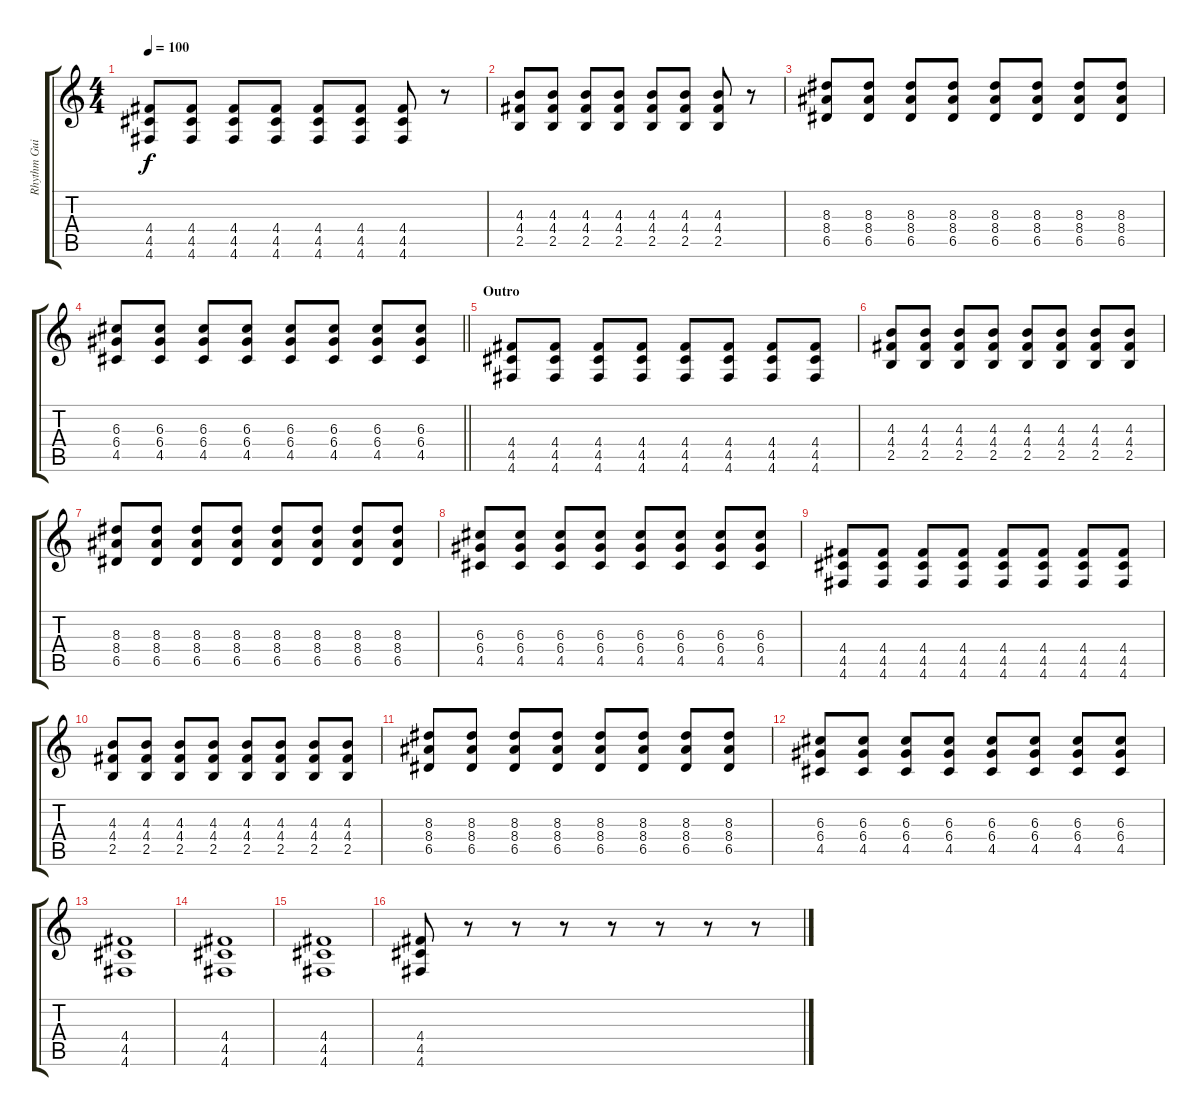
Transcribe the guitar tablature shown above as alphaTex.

\track ("Rhythm Guitar" "Rhythm Gui") {instrument overdrivenguitar}
\staff {score tabs}
\tuning (E4 B3 G3 D3 A2 D2) {hide}
\ts (4 4)
\tempo 100
\clef g2
\ks c
(4.4 4.5 4.6).8{dy f} (4.4 4.5 4.6).8 (4.4 4.5 4.6).8 (4.4 4.5 4.6).8 (4.4 4.5 4.6).8 (4.4 4.5 4.6).8 (4.4 4.5 4.6).8 r.8 |
(4.3 4.4 2.5).8 (4.3 4.4 2.5).8 (4.3 4.4 2.5).8 (4.3 4.4 2.5).8 (4.3 4.4 2.5).8 (4.3 4.4 2.5).8 (4.3 4.4 2.5).8 r.8 |
(8.3 8.4 6.5).8 (8.3 8.4 6.5).8 (8.3 8.4 6.5).8 (8.3 8.4 6.5).8 (8.3 8.4 6.5).8 (8.3 8.4 6.5).8 (8.3 8.4 6.5).8 (8.3 8.4 6.5).8 |
\barLineRight lightlight
(6.3 6.4 4.5).8 (6.3 6.4 4.5).8 (6.3 6.4 4.5).8 (6.3 6.4 4.5).8 (6.3 6.4 4.5).8 (6.3 6.4 4.5).8 (6.3 6.4 4.5).8 (6.3 6.4 4.5).8 |
\section ("" "Outro")
(4.4 4.5 4.6).8 (4.4 4.5 4.6).8 (4.4 4.5 4.6).8 (4.4 4.5 4.6).8 (4.4 4.5 4.6).8 (4.4 4.5 4.6).8 (4.4 4.5 4.6).8 (4.4 4.5 4.6).8 |
(4.3 4.4 2.5).8 (4.3 4.4 2.5).8 (4.3 4.4 2.5).8 (4.3 4.4 2.5).8 (4.3 4.4 2.5).8 (4.3 4.4 2.5).8 (4.3 4.4 2.5).8 (4.3 4.4 2.5).8 |
(8.3 8.4 6.5).8 (8.3 8.4 6.5).8 (8.3 8.4 6.5).8 (8.3 8.4 6.5).8 (8.3 8.4 6.5).8 (8.3 8.4 6.5).8 (8.3 8.4 6.5).8 (8.3 8.4 6.5).8 |
(6.3 6.4 4.5).8 (6.3 6.4 4.5).8 (6.3 6.4 4.5).8 (6.3 6.4 4.5).8 (6.3 6.4 4.5).8 (6.3 6.4 4.5).8 (6.3 6.4 4.5).8 (6.3 6.4 4.5).8 |
(4.4 4.5 4.6).8 (4.4 4.5 4.6).8 (4.4 4.5 4.6).8 (4.4 4.5 4.6).8 (4.4 4.5 4.6).8 (4.4 4.5 4.6).8 (4.4 4.5 4.6).8 (4.4 4.5 4.6).8 |
(4.3 4.4 2.5).8 (4.3 4.4 2.5).8 (4.3 4.4 2.5).8 (4.3 4.4 2.5).8 (4.3 4.4 2.5).8 (4.3 4.4 2.5).8 (4.3 4.4 2.5).8 (4.3 4.4 2.5).8 |
(8.3 8.4 6.5).8 (8.3 8.4 6.5).8 (8.3 8.4 6.5).8 (8.3 8.4 6.5).8 (8.3 8.4 6.5).8 (8.3 8.4 6.5).8 (8.3 8.4 6.5).8 (8.3 8.4 6.5).8 |
(6.3 6.4 4.5).8 (6.3 6.4 4.5).8 (6.3 6.4 4.5).8 (6.3 6.4 4.5).8 (6.3 6.4 4.5).8 (6.3 6.4 4.5).8 (6.3 6.4 4.5).8 (6.3 6.4 4.5).8 |
(4.4 4.5 4.6).1 |
(4.4 4.5 4.6).1 |
(4.4 4.5 4.6).1 |
(4.4 4.5 4.6).8 r.8 r.8 r.8 r.8 r.8 r.8 r.8
